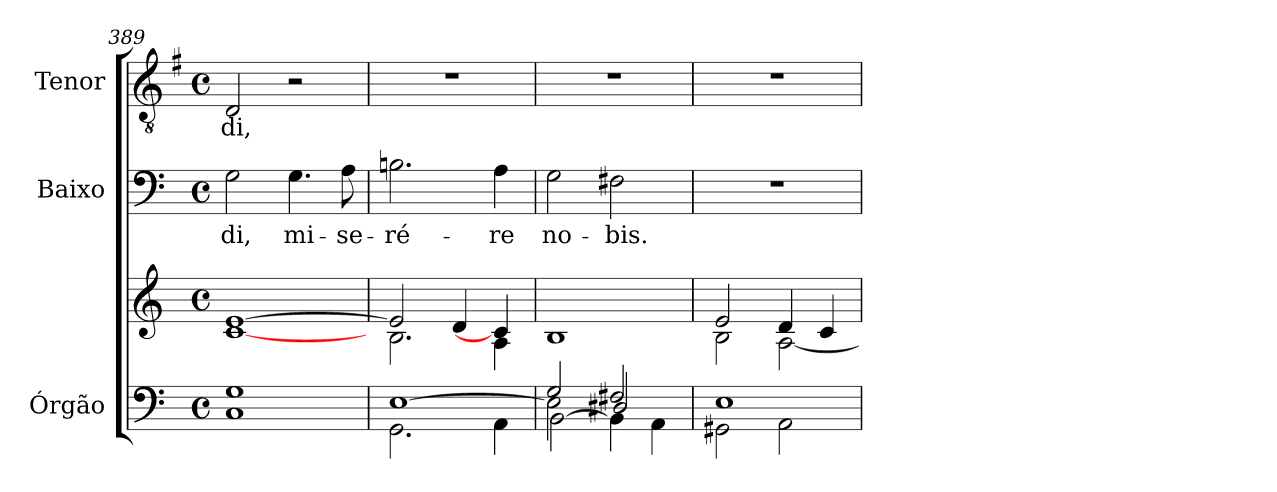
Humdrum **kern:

**kern	**kern	**kern	**text	**kern	**text
*part3	*part3	*part2	*part2	*part1	*part1
*staff4	*staff3	*staff2	*staff2	*staff1	*staff1
*I"Órgão	*	*I"Baixo	*	*I"Tenor	*
*I'Órg.	*	*	*	*I'Tr.	*
*clefF4	*clefG2	*clefF4	*	*clefGv2	*
*	*	*	*	*ITrd4c7	*
*k[]	*k[]	*k[]	*	*k[]	*
*C:	*C:	*C:	*	*C:	*
*M4/4	*M4/4	*M4/4	*	*M4/4	*
*met(c)	*met(c)	*met(c)	*	*met(c)	*
=389	=389	=389	=389	=389	=389
!	!	!	!LO:LY:b:color=#000000	!	!
!	!	!	!	!	!LO:LY:b:color=#000000
1Ci 1Gi	[<1ci [>1ei	2Gi\	-di,	2GGi/	-di,
!	!	!	!LO:LY:b:color=#000000	!	!
.	.	4.Gi\	mi-	2r	.
!	!	!	!LO:LY:b:color=#000000	!	!
.	.	8Ai\	-se-	.	.
=390	=390	=390	=390	=390	=390
*^	*^	*	*	*	*
!	!	!	!	!	!LO:LY:b:color=#000000	!	!
[>1Ei	2.GGi\	2ei/]	2.Bi\	2.Bni\	-ré-	1r	.
.	.	4di/	.	.	.	.	.
!	!	!	!	!	!LO:LY:b:color=#000000	!	!
.	4AAi\	4ci/]	4Ai\	4Ai\	-re	.	.
*	*	*v	*v	*	*	*	*
=391	=391	=391	=391	=391	=391	=391
*	*^	*	*	*	*	*
*	*	*	*^	*	*	*	*
!	!	!	!	!	!	!LO:LY:b:color=#000000	!	!
*	*	*	*v	*v	*	*	*	*
2Gi/	2Ei\]	[<2BBi\	1Bi	2Gi\	no-	1r	.
!	!	!	!	!	!LO:LY:b:color=#000000	!	!
2F#Xi/	2D#Xi/	4BBi\]	.	2F#Xi\	-bis.	.	.
.	.	4AAi\	.	.	.	.	.
*	*v	*v	*	*	*	*	*
=392	=392	=392	=392	=392	=392	=392
*	*	*^	*	*	*	*
1Ei	2GG#Xi\	2ei/	2Bi\	1r	.	1r	.
.	2AAi\	4di/	[<2Ai\	.	.	.	.
.	.	4ci/	.	.	.	.	.
*v	*v	*	*	*	*	*	*
*	*v	*v	*	*	*	*
=	=	=	=	=	=
*-	*-	*-	*-	*-	*-
